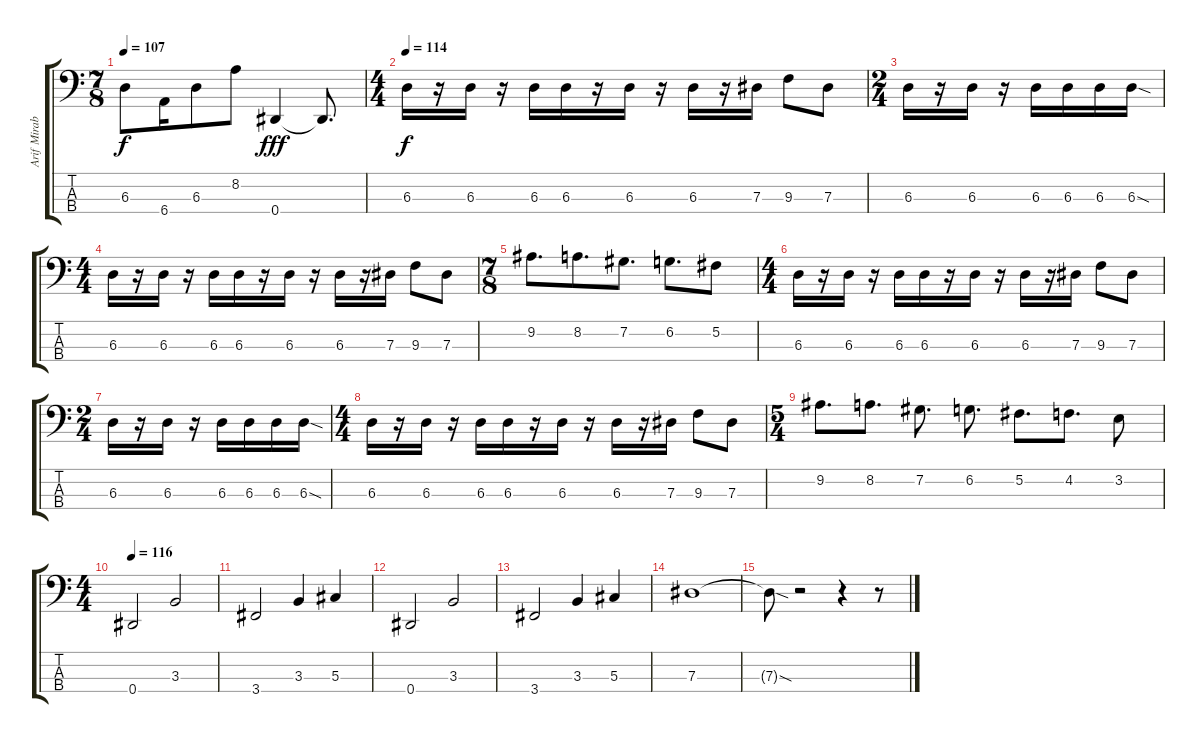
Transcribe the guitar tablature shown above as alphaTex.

\track ("Arif Mirabdolbaghi" "Arif Mirab") {instrument electricbassfinger}
\staff {score tabs}
\tuning (Gb2 Db2 Ab1 Eb1) {hide}
\ts (7 8)
\tempo 107
\clef f4
\ks c
6.3.8{dy f} 6.4.16 6.3.8 8.2.8 0.4.4{dy fff} 0.4{t}.8{d} |
\ts (4 4)
\tempo 114
6.3.16{dy f} r.16 6.3.16 r.16 6.3.16 6.3.16 r.16 6.3.16 r.16 6.3.16 r.16 7.3.16 9.3.8 7.3.8 |
\ts (2 4)
6.3.16 r.16 6.3.16 r.16 6.3.16 6.3.16 6.3.16 6.3{sod}.16 |
\ts (4 4)
6.3.16 r.16 6.3.16 r.16 6.3.16 6.3.16 r.16 6.3.16 r.16 6.3.16 r.16 7.3.16 9.3.8 7.3.8 |
\ts (7 8)
9.2.8{d} 8.2.8{d} 7.2.8{d} 6.2.8{d} 5.2.8 |
\ts (4 4)
6.3.16 r.16 6.3.16 r.16 6.3.16 6.3.16 r.16 6.3.16 r.16 6.3.16 r.16 7.3.16 9.3.8 7.3.8 |
\ts (2 4)
6.3.16 r.16 6.3.16 r.16 6.3.16 6.3.16 6.3.16 6.3{sod}.16 |
\ts (4 4)
6.3.16 r.16 6.3.16 r.16 6.3.16 6.3.16 r.16 6.3.16 r.16 6.3.16 r.16 7.3.16 9.3.8 7.3.8 |
\ts (5 4)
9.2.8{d} 8.2.8{d} 7.2.8{d} 6.2.8{d} 5.2.8{d} 4.2.8{d} 3.2.8 |
\ts (4 4)
\tempo 116
0.4.2 3.3.2 |
3.4.2 3.3.4 5.3.4 |
0.4.2 3.3.2 |
3.4.2 3.3.4 5.3.4 |
7.3.1 |
7.3{sod t}.8 r.2 r.4 r.8
